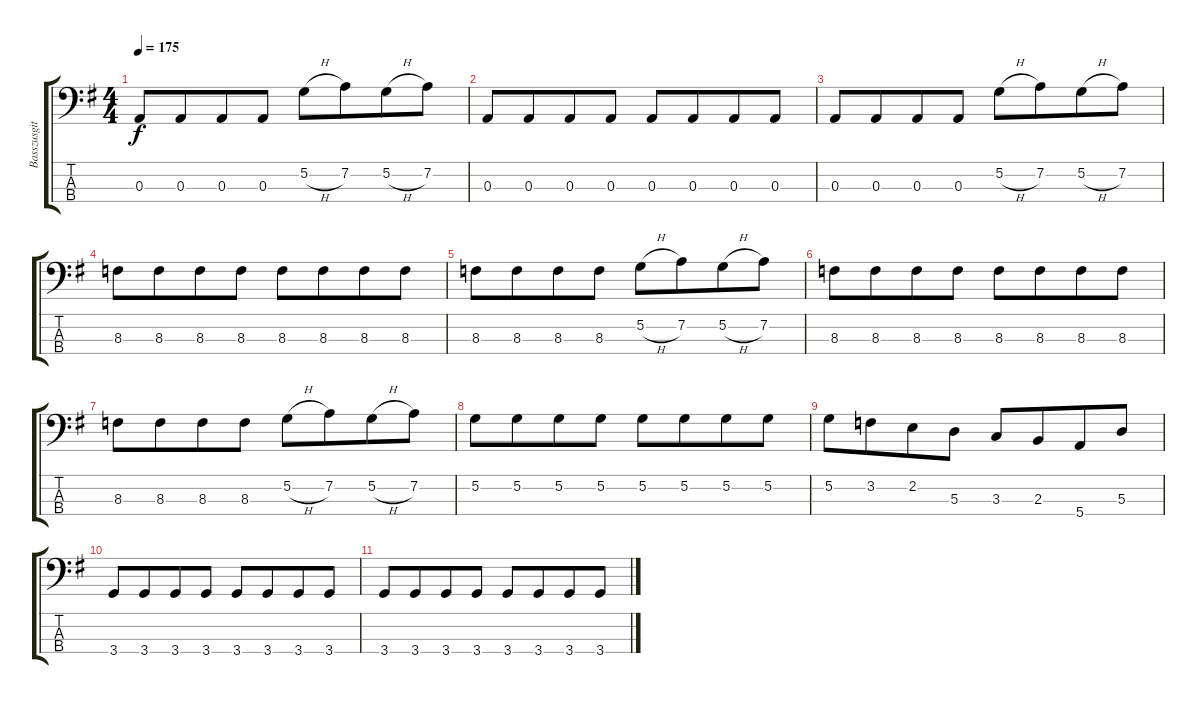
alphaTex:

\track ("Basszusgitár (Roger Glover)" "Basszusgit") {instrument electricbassfinger}
\staff {score tabs}
\tuning (G2 D2 A1 E1) {hide}
\ts (4 4)
\tempo 175
\clef f4
\ks g
0.3.8{dy f} 0.3.8{beam merge} 0.3.8 0.3.8 5.2{h}.8 7.2.8{beam merge} 5.2{h}.8 7.2.8 |
0.3.8 0.3.8{beam merge} 0.3.8 0.3.8 0.3.8 0.3.8{beam merge} 0.3.8 0.3.8 |
0.3.8 0.3.8{beam merge} 0.3.8 0.3.8 5.2{h}.8 7.2.8{beam merge} 5.2{h}.8 7.2.8 |
8.3.8 8.3.8{beam merge} 8.3.8 8.3.8 8.3.8 8.3.8{beam merge} 8.3.8 8.3.8 |
8.3.8 8.3.8{beam merge} 8.3.8 8.3.8 5.2{h}.8 7.2.8{beam merge} 5.2{h}.8 7.2.8 |
8.3.8 8.3.8{beam merge} 8.3.8 8.3.8 8.3.8 8.3.8{beam merge} 8.3.8 8.3.8 |
8.3.8 8.3.8{beam merge} 8.3.8 8.3.8 5.2{h}.8 7.2.8{beam merge} 5.2{h}.8 7.2.8 |
5.2.8 5.2.8{beam merge} 5.2.8 5.2.8 5.2.8 5.2.8{beam merge} 5.2.8 5.2.8 |
5.2.8 3.2.8{beam merge} 2.2.8 5.3.8 3.3.8 2.3.8{beam merge} 5.4.8 5.3.8 |
3.4.8 3.4.8{beam merge} 3.4.8 3.4.8 3.4.8 3.4.8{beam merge} 3.4.8 3.4.8 |
3.4.8 3.4.8{beam merge} 3.4.8 3.4.8 3.4.8 3.4.8{beam merge} 3.4.8 3.4.8
